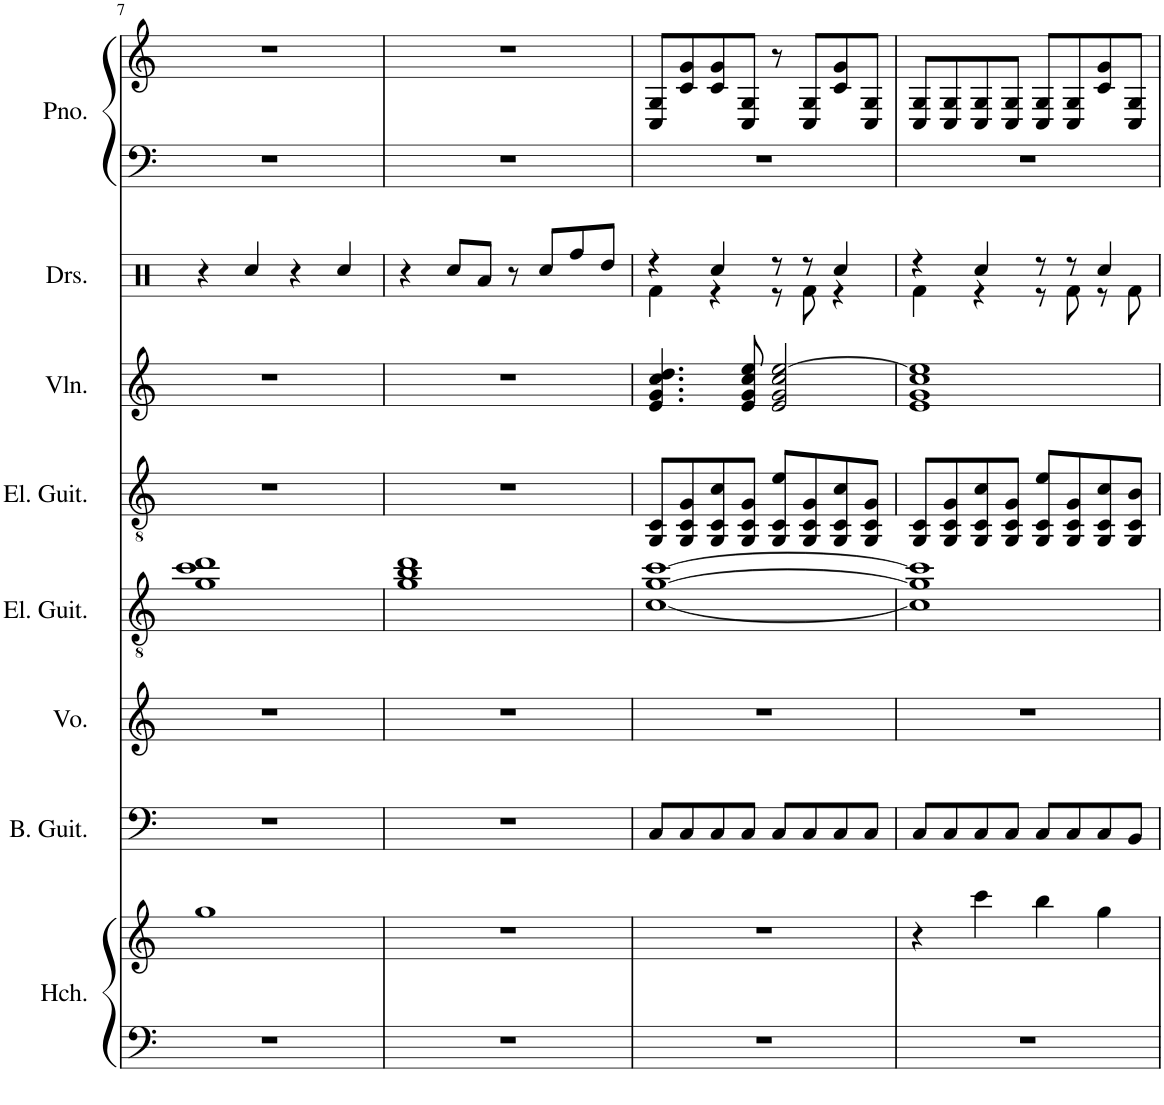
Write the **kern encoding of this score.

**kern	**kern	**kern	**kern	**kern	**kern	**kern	**kern	**kern	**kern
*part8	*part8	*part7	*part6	*part5	*part4	*part3	*part2	*part1	*part1
*staff10	*staff9	*staff8	*staff7	*staff6	*staff5	*staff4	*staff3	*staff2	*staff1
*I"Harpsichord	*	*I"Bass Guitar	*I"Voice	*I"Electric Guitar	*I"Electric Guitar	*I"Violin	*I"Drumset	*I"Piano	*
*I'Hch.	*	*I'B. Guit.	*I'Vo.	*I'El. Guit.	*I'El. Guit.	*I'Vln.	*I'Drs.	*I'Pno.	*
!!LO:PB:g=z
*clefF4	*clefG2	*clefF4	*clefG2	*clefGv2	*clefGv2	*clefG2	*clefX	*clefF4	*clefG2
*	*	*Trd7c12	*	*	*	*	*	*	*
*k[]	*k[]	*k[]	*k[]	*k[]	*k[]	*k[]	*k[]	*k[]	*k[]
*M4/4	*M4/4	*M4/4	*M4/4	*M4/4	*M4/4	*M4/4	*M4/4	*M4/4	*M4/4
=7	=7	=7	=7	=7	=7	=7	=7	=7	=7
1r	1gg	1r	1r	1g 1cc 1dd	1r	1r	4r	1r	1r
.	.	.	.	.	.	.	4Rcc/	.	.
.	.	.	.	.	.	.	4r	.	.
.	.	.	.	.	.	.	4Rcc/	.	.
=8	=8	=8	=8	=8	=8	=8	=8	=8	=8
1r	1r	1r	1r	1g 1b 1dd	1r	1r	4r	1r	1r
.	.	.	.	.	.	.	8Rcc/L	.	.
.	.	.	.	.	.	.	8Ra/J	.	.
.	.	.	.	.	.	.	8r	.	.
.	.	.	.	.	.	.	8Rcc/L	.	.
.	.	.	.	.	.	.	8Rff/	.	.
.	.	.	.	.	.	.	8Rdd/J	.	.
=9	=9	=9	=9	=9	=9	=9	=9	=9	=9
*	*	*	*	*	*	*	*^	*	*
1r	1r	8C/L	1r	[1c [1g [1cc	8GG/ 8C/L	4.e/ 4.g/ 4.cc/ 4.dd/	4r	4Rf\	1r	8C/ 8G/L
.	.	8C/	.	.	8GG/ 8C/ 8G/	.	.	.	.	8c/ 8g/
.	.	8C/	.	.	8GG/ 8C/ 8c/	.	4Rcc/	4r	.	8c/ 8g/
.	.	8C/J	.	.	8GG/ 8C/ 8G/J	8e/ 8g/ 8cc/ 8ee/	.	.	.	8C/ 8G/J
.	.	8C/L	.	.	8GG/ 8C/ 8e/L	2e/ 2g/ 2cc/ [2ee/	8r	8r	.	8r
.	.	8C/	.	.	8GG/ 8C/ 8G/	.	8r	8Rf\	.	8C/ 8G/L
.	.	8C/	.	.	8GG/ 8C/ 8c/	.	4Rcc/	4r	.	8c/ 8g/
.	.	8C/J	.	.	8GG/ 8C/ 8G/J	.	.	.	.	8C/ 8G/J
=10	=10	=10	=10	=10	=10	=10	=10	=10	=10	=10
1r	4r	8C/L	1r	1c] 1g] 1cc]	8GG/ 8C/L	1e 1g 1cc 1ee]	4r	4Rf\	1r	8C/ 8G/L
.	.	8C/	.	.	8GG/ 8C/ 8G/	.	.	.	.	8C/ 8G/
.	4ccc\	8C/	.	.	8GG/ 8C/ 8c/	.	4Rcc/	4r	.	8C/ 8G/
.	.	8C/J	.	.	8GG/ 8C/ 8G/J	.	.	.	.	8C/ 8G/J
.	4bb\	8C/L	.	.	8GG/ 8C/ 8e/L	.	8r	8r	.	8C/ 8G/L
.	.	8C/	.	.	8GG/ 8C/ 8G/	.	8r	8Rf\	.	8C/ 8G/
.	4gg\	8C/	.	.	8GG/ 8C/ 8c/	.	4Rcc/	8r	.	8c/ 8g/
.	.	8BB/J	.	.	8GG/ 8C/ 8B/J	.	.	8Rf\	.	8C/ 8G/J
*	*	*	*	*	*	*	*v	*v	*	*
=	=	=	=	=	=	=	=	=	=
*-	*-	*-	*-	*-	*-	*-	*-	*-	*-
